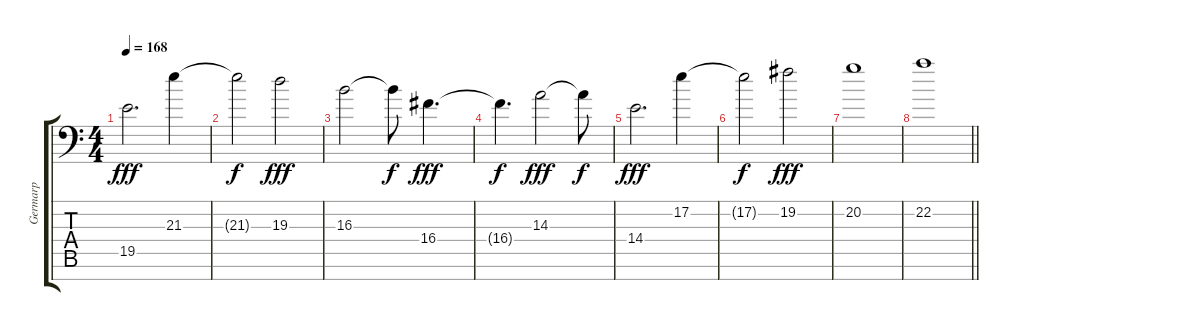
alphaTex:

\track ("Germarp" "Germarp") {instrument lead2sawtooth}
\staff {score tabs}
\tuning (C6 B3 G3 D3 A2 E2 C-1) {hide}
\ts (4 4)
\tempo 168
\clef f4
\ks c
19.5.2{d dy fff} 21.3.4 |
21.3{t}.2{dy f} 19.3.2{dy fff} |
16.3.2 16.3{t}.8{dy f} 16.4.4{d dy fff} |
16.4{t}.4{d dy f} 14.3.2{dy fff} 14.3{t}.8{dy f} |
14.4.2{d dy fff} 17.2.4 |
17.2{t}.2{dy f} 19.2.2{dy fff} |
20.2.1 |
\barLineRight lightlight
22.2.1
